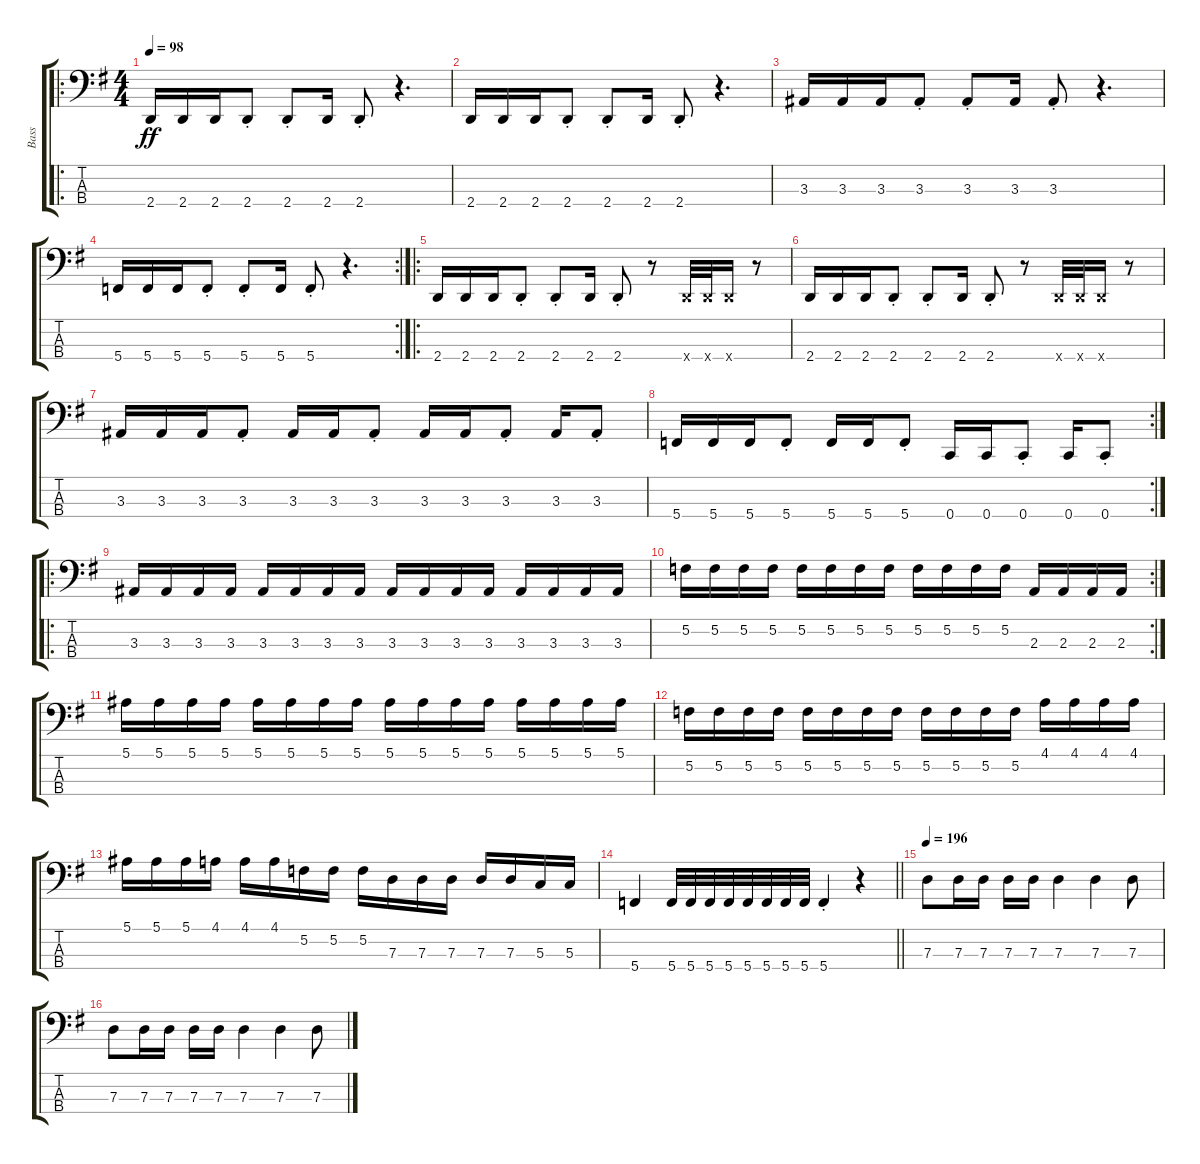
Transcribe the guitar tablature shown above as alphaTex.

\track ("Bass" "Bass") {instrument electricbasspick}
\staff {score tabs}
\tuning (F2 C2 G1 C1) {hide}
\ro
\ts (4 4)
\tempo 98
\clef f4
\ks g
2.4.16{dy ff instrument electricbasspick} 2.4.16 2.4.16 2.4{st}.8 2.4{st}.8 2.4.16 2.4{st}.8 r.4{d} |
2.4.16 2.4.16 2.4.16 2.4{st}.8 2.4{st}.8 2.4.16 2.4{st}.8 r.4{d} |
3.3.16 3.3.16 3.3.16 3.3{st}.8 3.3{st}.8 3.3.16 3.3{st}.8 r.4{d} |
\rc 2
5.4.16 5.4.16 5.4.16 5.4{st}.8 5.4{st}.8 5.4.16 5.4{st}.8 r.4{d} |
\ro
2.4.16 2.4.16 2.4.16 2.4{st}.8 2.4{st}.8 2.4.16 2.4{st}.8 r.8 2.4{x}.32 2.4{x}.32 2.4{x}.16 r.8 |
2.4.16 2.4.16 2.4.16 2.4{st}.8 2.4{st}.8 2.4.16 2.4{st}.8 r.8 2.4{x}.32 2.4{x}.32 2.4{x}.16 r.8 |
3.3.16 3.3.16 3.3.16 3.3{st}.8 3.3.16 3.3.16 3.3{st}.8 3.3.16 3.3.16 3.3{st}.8 3.3.16 3.3{st}.8 |
\rc 2
5.4.16 5.4.16 5.4.16 5.4{st}.8 5.4.16 5.4.16 5.4{st}.8 0.4.16 0.4.16 0.4{st}.8 0.4.16 0.4{st}.8 |
\ro
3.3.16 3.3.16 3.3.16 3.3.16 3.3.16 3.3.16 3.3.16 3.3.16 3.3.16 3.3.16 3.3.16 3.3.16 3.3.16 3.3.16 3.3.16 3.3.16 |
\rc 2
5.2.16 5.2.16 5.2.16 5.2.16 5.2.16 5.2.16 5.2.16 5.2.16 5.2.16 5.2.16 5.2.16 5.2.16 2.3.16 2.3.16 2.3.16 2.3.16 |
5.1.16 5.1.16 5.1.16 5.1.16 5.1.16 5.1.16 5.1.16 5.1.16 5.1.16 5.1.16 5.1.16 5.1.16 5.1.16 5.1.16 5.1.16 5.1.16 |
5.2.16 5.2.16 5.2.16 5.2.16 5.2.16 5.2.16 5.2.16 5.2.16 5.2.16 5.2.16 5.2.16 5.2.16 4.1.16 4.1.16 4.1.16 4.1.16 |
5.1.16 5.1.16 5.1.16 4.1.16 4.1.16 4.1.16 5.2.16 5.2.16 5.2.16 7.3.16 7.3.16 7.3.16 7.3.16 7.3.16 5.3.16 5.3.16 |
\barLineRight lightlight
5.4.4 5.4.32 5.4.32 5.4.32 5.4.32 5.4.32 5.4.32 5.4.32 5.4.32 5.4{st}.4 r.4 |
\tempo 196
7.3.8 7.3.16 7.3.16 7.3.16 7.3.16 7.3.4 7.3.4 7.3.8 |
7.3.8 7.3.16 7.3.16 7.3.16 7.3.16 7.3.4 7.3.4 7.3.8
